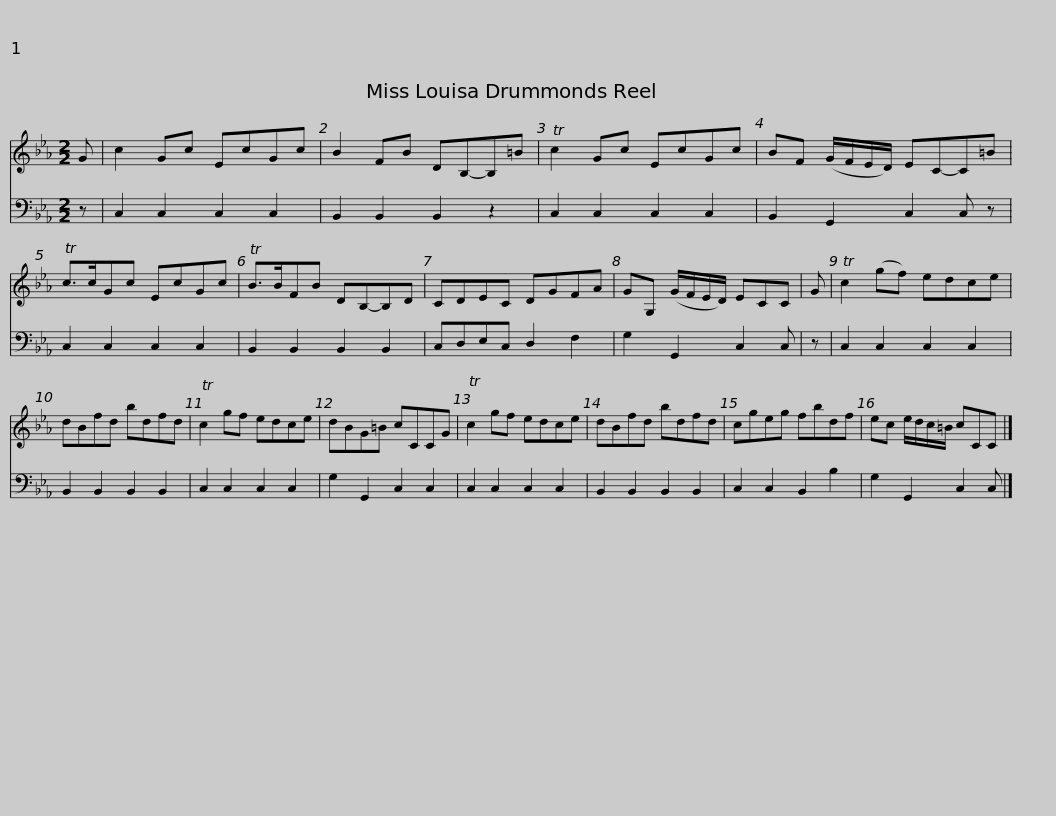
X:1
%%score 1 2
L:1/8
M:2/2
I:linebreak $
K:Cmin
V:1 treble
V:2 bass
V:1
 G | c2 Gc EcGc | B2 FB DB,-B,=B | Tc2 Gc EcGc | BF (G/F/E/D/) EC-C=B | %5
 Tc>cGc EcGc |$ TB>BFB DB,-B,D | CDEC DGFA | GG, (G/F/E/D/) ECC | G | %10
 Tc2 (gf) edce | dBfd bdfd |$ Tc2 gf edce | dBG=B cCCG | Tc2 gf edce | %15
 dBfd bdfd | cgeg fbdf |$ ec e/d/c/=B/ cCC |] %18
V:2
 z | C,2 C,2 C,2 C,2 | B,,2 B,,2 B,,2 z2 | C,2 C,2 C,2 C,2 | B,,2 G,,2 C,2 C, z | %5
 C,2 C,2 C,2 C,2 |$ B,,2 B,,2 B,,2 B,,2 | C,D,E,C, D,2 F,2 | G,2 G,,2 C,2 C, | z | %10
 C,2 C,2 C,2 C,2 | B,,2 B,,2 B,,2 B,,2 |$ C,2 C,2 C,2 C,2 | G,2 G,,2 C,2 C,2 | C,2 C,2 C,2 C,2 | %15
 B,,2 B,,2 B,,2 B,,2 | C,2 C,2 B,,2 B,2 |$ G,2 G,,2 C,2 C, |] %18
